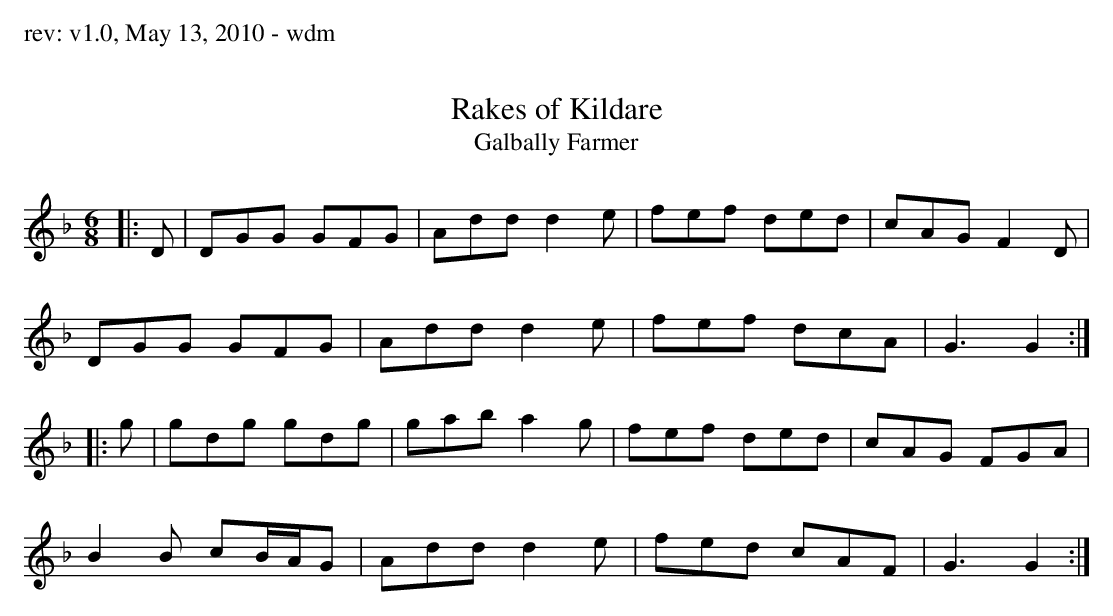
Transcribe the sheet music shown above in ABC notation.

X:1
T: Rakes of Kildare
T: Galbally Farmer
L: 1/8
M: 6/8
K: G Dorian
|: D |\
DGG GFG | Add d2 e | fef ded | cAG F2 D |
DGG GFG | Add d2 e | fef dcA | G3 G2 :|
|: g |\
gdg gdg | gab a2 g | fef ded | cAG FGA |
B2 B cB/A/G | Add d2 e | fed cAF | G3 G2 :|
